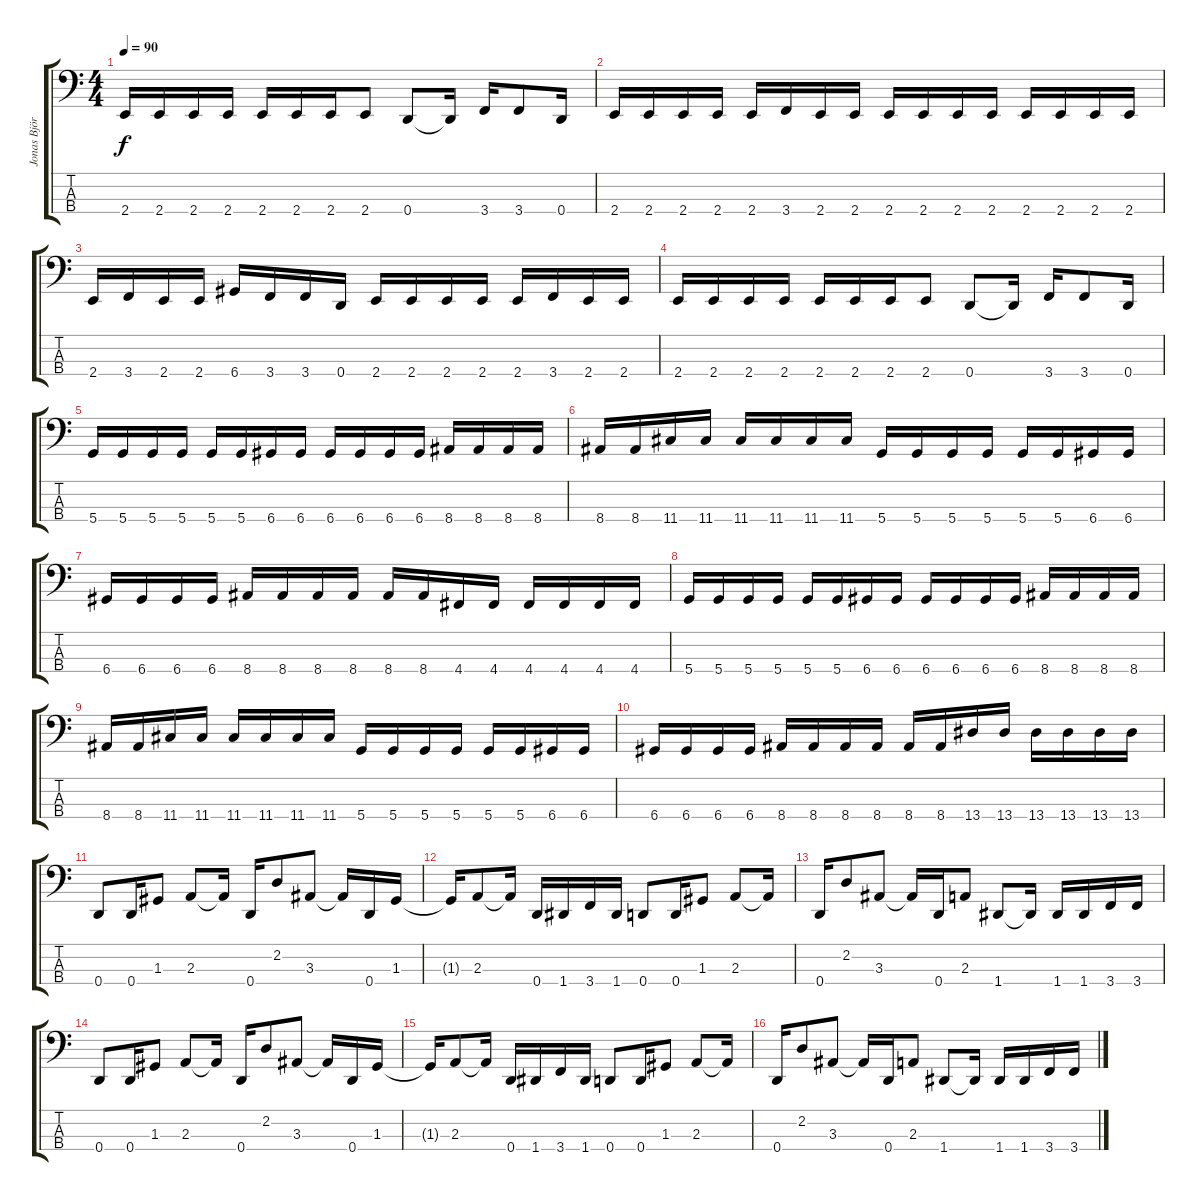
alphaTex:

\track ("Jonas Björler" "Jonas Björ") {instrument electricbasspick}
\staff {score tabs}
\tuning (F2 C2 G1 D1) {hide}
\ts (4 4)
\tempo 90
\clef f4
\ks c
2.4.16{dy f} 2.4.16 2.4.16 2.4.16 2.4.16 2.4.16 2.4.16 2.4.8 0.4.8 0.4{t}.16 3.4.16 3.4.8 0.4.16 |
2.4.16 2.4.16 2.4.16 2.4.16 2.4.16 3.4.16 2.4.16 2.4.16 2.4.16 2.4.16 2.4.16 2.4.16 2.4.16 2.4.16 2.4.16 2.4.16 |
2.4.16 3.4.16 2.4.16 2.4.16 6.4.16 3.4.16 3.4.16 0.4.16 2.4.16 2.4.16 2.4.16 2.4.16 2.4.16 3.4.16 2.4.16 2.4.16 |
2.4.16 2.4.16 2.4.16 2.4.16 2.4.16 2.4.16 2.4.16 2.4.8 0.4.8 0.4{t}.16 3.4.16 3.4.8 0.4.16 |
5.4.16 5.4.16 5.4.16 5.4.16 5.4.16 5.4.16 6.4.16 6.4.16 6.4.16 6.4.16 6.4.16 6.4.16 8.4.16 8.4.16 8.4.16 8.4.16 |
8.4.16 8.4.16 11.4.16 11.4.16 11.4.16 11.4.16 11.4.16 11.4.16 5.4.16 5.4.16 5.4.16 5.4.16 5.4.16 5.4.16 6.4.16 6.4.16 |
6.4.16 6.4.16 6.4.16 6.4.16 8.4.16 8.4.16 8.4.16 8.4.16 8.4.16 8.4.16 4.4.16 4.4.16 4.4.16 4.4.16 4.4.16 4.4.16 |
5.4.16 5.4.16 5.4.16 5.4.16 5.4.16 5.4.16 6.4.16 6.4.16 6.4.16 6.4.16 6.4.16 6.4.16 8.4.16 8.4.16 8.4.16 8.4.16 |
8.4.16 8.4.16 11.4.16 11.4.16 11.4.16 11.4.16 11.4.16 11.4.16 5.4.16 5.4.16 5.4.16 5.4.16 5.4.16 5.4.16 6.4.16 6.4.16 |
6.4.16 6.4.16 6.4.16 6.4.16 8.4.16 8.4.16 8.4.16 8.4.16 8.4.16 8.4.16 13.4.16 13.4.16 13.4.16 13.4.16 13.4.16 13.4.16 |
0.4.8 0.4.16 1.3.8 2.3.8 2.3{t}.16 0.4.16 2.2.8 3.3.8 3.3{t}.16 0.4.16 1.3.16 |
1.3{t}.16 2.3.8 2.3{t}.16 0.4.16 1.4.16 3.4.16 1.4.16 0.4.8 0.4.16 1.3.8 2.3.8 2.3{t}.16 |
0.4.16 2.2.8 3.3.8 3.3{t}.16 0.4.16 2.3.8 1.4.8 1.4{t}.16 1.4.16 1.4.16 3.4.16 3.4.16 |
0.4.8 0.4.16 1.3.8 2.3.8 2.3{t}.16 0.4.16 2.2.8 3.3.8 3.3{t}.16 0.4.16 1.3.16 |
1.3{t}.16 2.3.8 2.3{t}.16 0.4.16 1.4.16 3.4.16 1.4.16 0.4.8 0.4.16 1.3.8 2.3.8 2.3{t}.16 |
0.4.16 2.2.8 3.3.8 3.3{t}.16 0.4.16 2.3.8 1.4.8 1.4{t}.16 1.4.16 1.4.16 3.4.16 3.4.16
